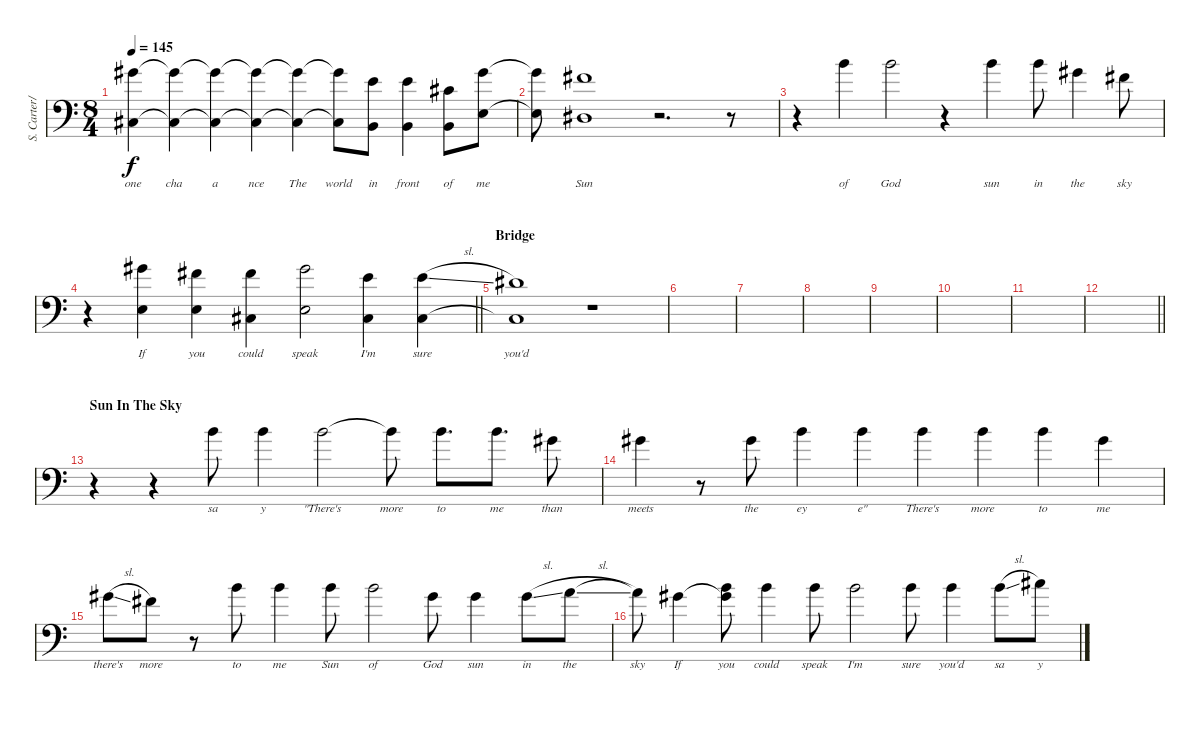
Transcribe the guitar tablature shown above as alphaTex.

\track ("S. Carter/Strings" "S. Carter/") {instrument stringensemble1}
\staff {score}
\tuning (Bb3 F3 Db3 B2 Ab1 Db1) {hide}
\ts (8 4)
\tempo 145
\clef f4
\ks c
(15.2{t} 2.4{t}).4{lyrics (0 "one") lyrics (1 "") lyrics (2 "") lyrics (3 "") lyrics (4 "") dy f} (15.2{t} 2.4{t}).4{lyrics (0 "cha") lyrics (1 "") lyrics (2 "") lyrics (3 "") lyrics (4 "")} (15.2{t} 2.4{t}).4{lyrics (0 "a") lyrics (1 "") lyrics (2 "") lyrics (3 "") lyrics (4 "")} (15.2{t} 2.4{t}).4{lyrics (0 "nce") lyrics (1 "") lyrics (2 "") lyrics (3 "") lyrics (4 "")} (15.2{t} 2.4{t}).4{lyrics (0 "The") lyrics (1 "") lyrics (2 "") lyrics (3 "") lyrics (4 "")} (15.2{t} 2.4{t}).8{lyrics (0 "world") lyrics (1 "") lyrics (2 "") lyrics (3 "") lyrics (4 "")} (11.2 0.4).8{lyrics (0 "in") lyrics (1 "") lyrics (2 "") lyrics (3 "") lyrics (4 "")} (11.2 0.4).4{lyrics (0 "front") lyrics (1 "") lyrics (2 "") lyrics (3 "") lyrics (4 "")} (8.2 0.4).8{lyrics (0 "of") lyrics (1 "") lyrics (2 "") lyrics (3 "") lyrics (4 "")} (15.2 5.4).8{lyrics (0 "me") lyrics (1 "") lyrics (2 "") lyrics (3 "") lyrics (4 "")} |
(15.2{t} 5.4{t}).8{lyrics (0 "") lyrics (1 "") lyrics (2 "") lyrics (3 "") lyrics (4 "")} (13.2 4.4).1{lyrics (0 "Sun") lyrics (1 "") lyrics (2 "") lyrics (3 "") lyrics (4 "")} r.2{d} r.8 |
r.4 18.2.4{lyrics (0 "of") lyrics (1 "") lyrics (2 "") lyrics (3 "") lyrics (4 "")} 18.2.2{lyrics (0 "God") lyrics (1 "") lyrics (2 "") lyrics (3 "") lyrics (4 "")} r.4 18.2.4{lyrics (0 "sun") lyrics (1 "") lyrics (2 "") lyrics (3 "") lyrics (4 "")} 18.2.8{lyrics (0 "in") lyrics (1 "") lyrics (2 "") lyrics (3 "") lyrics (4 "")} 15.2.4{lyrics (0 "the") lyrics (1 "") lyrics (2 "") lyrics (3 "") lyrics (4 "")} 13.2.8{lyrics (0 "sky") lyrics (1 "") lyrics (2 "") lyrics (3 "") lyrics (4 "")} |
\barLineRight lightlight
r.4 (15.2 5.4).4{lyrics (0 "If") lyrics (1 "") lyrics (2 "") lyrics (3 "") lyrics (4 "")} (13.2 5.4).4{lyrics (0 "you") lyrics (1 "") lyrics (2 "") lyrics (3 "") lyrics (4 "")} (13.2 2.4).4{lyrics (0 "could") lyrics (1 "") lyrics (2 "") lyrics (3 "") lyrics (4 "")} (15.2 5.4).2{lyrics (0 "speak") lyrics (1 "") lyrics (2 "") lyrics (3 "") lyrics (4 "")} (11.2 2.4).4{lyrics (0 "I'm") lyrics (1 "") lyrics (2 "") lyrics (3 "") lyrics (4 "")} (11.2{sl} 2.4).4{lyrics (0 "sure") lyrics (1 "") lyrics (2 "") lyrics (3 "") lyrics (4 "")} |
\section ("" "Bridge")
(10.2 2.4{t}).1{lyrics (0 "you'd") lyrics (1 "") lyrics (2 "") lyrics (3 "") lyrics (4 "")} r.1 |
|
|
|
|
|
|
\barLineRight lightlight
|
\section ("" "Sun In The Sky")
r.4 r.4 18.2.8{lyrics (0 "sa") lyrics (1 "") lyrics (2 "") lyrics (3 "") lyrics (4 "")} 18.2.4{lyrics (0 "y") lyrics (1 "") lyrics (2 "") lyrics (3 "") lyrics (4 "")} 18.2.2{lyrics (0 "\"There's") lyrics (1 "") lyrics (2 "") lyrics (3 "") lyrics (4 "")} 18.2{t}.8{lyrics (0 "more") lyrics (1 "") lyrics (2 "") lyrics (3 "") lyrics (4 "")} 18.2.8{d lyrics (0 "to") lyrics (1 "") lyrics (2 "") lyrics (3 "") lyrics (4 "")} 18.2.8{d lyrics (0 "me") lyrics (1 "") lyrics (2 "") lyrics (3 "") lyrics (4 "")} 15.2.8{lyrics (0 "than") lyrics (1 "") lyrics (2 "") lyrics (3 "") lyrics (4 "")} |
15.2.4{lyrics (0 "meets") lyrics (1 "") lyrics (2 "") lyrics (3 "") lyrics (4 "")} r.8 15.2.8{lyrics (0 "the") lyrics (1 "") lyrics (2 "") lyrics (3 "") lyrics (4 "")} 18.2.4{lyrics (0 "ey") lyrics (1 "") lyrics (2 "") lyrics (3 "") lyrics (4 "")} 18.2.4{lyrics (0 "e\"") lyrics (1 "") lyrics (2 "") lyrics (3 "") lyrics (4 "")} 18.2.4{lyrics (0 "There's") lyrics (1 "") lyrics (2 "") lyrics (3 "") lyrics (4 "")} 18.2.4{lyrics (0 "more") lyrics (1 "") lyrics (2 "") lyrics (3 "") lyrics (4 "")} 18.2.4{lyrics (0 "to") lyrics (1 "") lyrics (2 "") lyrics (3 "") lyrics (4 "")} 15.2.4{lyrics (0 "me") lyrics (1 "") lyrics (2 "") lyrics (3 "") lyrics (4 "")} |
15.2{sl}.8{lyrics (0 "there's") lyrics (1 "") lyrics (2 "") lyrics (3 "") lyrics (4 "")} 13.2.8{lyrics (0 "more") lyrics (1 "") lyrics (2 "") lyrics (3 "") lyrics (4 "")} r.8 18.2.8{lyrics (0 "to") lyrics (1 "") lyrics (2 "") lyrics (3 "") lyrics (4 "")} 18.2.4{lyrics (0 "me") lyrics (1 "") lyrics (2 "") lyrics (3 "") lyrics (4 "")} 18.2.8{lyrics (0 "Sun") lyrics (1 "") lyrics (2 "") lyrics (3 "") lyrics (4 "")} 18.2.2{lyrics (0 "of") lyrics (1 "") lyrics (2 "") lyrics (3 "") lyrics (4 "")} 15.2.8{lyrics (0 "God") lyrics (1 "") lyrics (2 "") lyrics (3 "") lyrics (4 "")} 15.2.4{lyrics (0 "sun") lyrics (1 "") lyrics (2 "") lyrics (3 "") lyrics (4 "")} 15.2{sl}.8{lyrics (0 "in") lyrics (1 "") lyrics (2 "") lyrics (3 "") lyrics (4 "")} 16.2{sl}.8{lyrics (0 "the") lyrics (1 "") lyrics (2 "") lyrics (3 "") lyrics (4 "")} |
16.2{t}.8{lyrics (0 "sky") lyrics (1 "") lyrics (2 "") lyrics (3 "") lyrics (4 "")} 15.2.4{lyrics (0 "If") lyrics (1 "") lyrics (2 "") lyrics (3 "") lyrics (4 "")} (13.1 15.2{t}).8{lyrics (0 "you") lyrics (1 "") lyrics (2 "") lyrics (3 "") lyrics (4 "")} 13.1.4{lyrics (0 "could") lyrics (1 "") lyrics (2 "") lyrics (3 "") lyrics (4 "")} 13.1.8{lyrics (0 "speak") lyrics (1 "") lyrics (2 "") lyrics (3 "") lyrics (4 "")} 13.1.2{lyrics (0 "I'm") lyrics (1 "") lyrics (2 "") lyrics (3 "") lyrics (4 "")} 13.1.8{lyrics (0 "sure") lyrics (1 "") lyrics (2 "") lyrics (3 "") lyrics (4 "")} 13.1.4{lyrics (0 "you'd") lyrics (1 "") lyrics (2 "") lyrics (3 "") lyrics (4 "")} 18.2{sl}.8{lyrics (0 "sa") lyrics (1 "") lyrics (2 "") lyrics (3 "") lyrics (4 "")} 20.2.8{lyrics (0 "y") lyrics (1 "") lyrics (2 "") lyrics (3 "") lyrics (4 "")}
